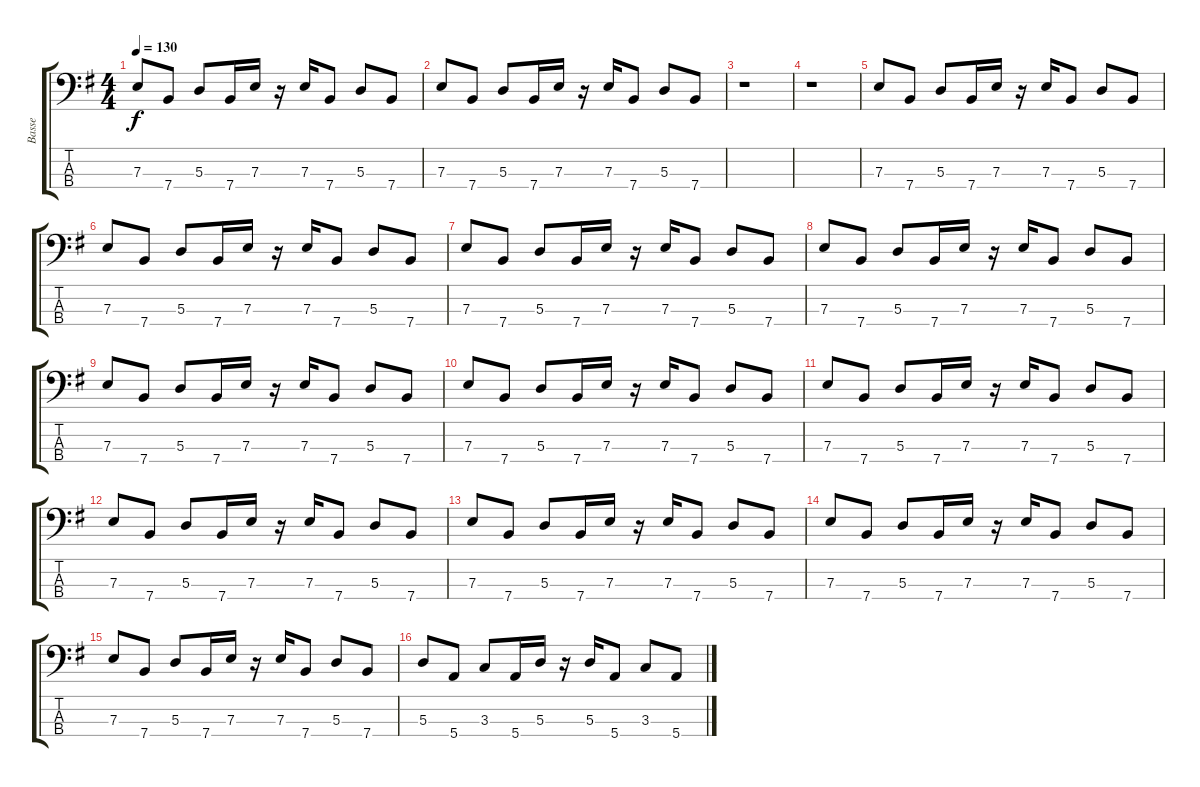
\track ("Basse" "Basse") {instrument electricbasspick}
\staff {score tabs}
\tuning (G2 D2 A1 E1) {hide}
\ts (4 4)
\tempo 130
\clef f4
\ks g
7.3.8{dy f} 7.4.8 5.3.8 7.4.16 7.3.16 r.16 7.3.16 7.4.8 5.3.8 7.4.8 |
7.3.8 7.4.8 5.3.8 7.4.16 7.3.16 r.16 7.3.16 7.4.8 5.3.8 7.4.8 |
r.1 |
r.1 |
7.3.8 7.4.8 5.3.8 7.4.16 7.3.16 r.16 7.3.16 7.4.8 5.3.8 7.4.8 |
7.3.8 7.4.8 5.3.8 7.4.16 7.3.16 r.16 7.3.16 7.4.8 5.3.8 7.4.8 |
7.3.8 7.4.8 5.3.8 7.4.16 7.3.16 r.16 7.3.16 7.4.8 5.3.8 7.4.8 |
7.3.8 7.4.8 5.3.8 7.4.16 7.3.16 r.16 7.3.16 7.4.8 5.3.8 7.4.8 |
7.3.8 7.4.8 5.3.8 7.4.16 7.3.16 r.16 7.3.16 7.4.8 5.3.8 7.4.8 |
7.3.8 7.4.8 5.3.8 7.4.16 7.3.16 r.16 7.3.16 7.4.8 5.3.8 7.4.8 |
7.3.8 7.4.8 5.3.8 7.4.16 7.3.16 r.16 7.3.16 7.4.8 5.3.8 7.4.8 |
7.3.8 7.4.8 5.3.8 7.4.16 7.3.16 r.16 7.3.16 7.4.8 5.3.8 7.4.8 |
7.3.8 7.4.8 5.3.8 7.4.16 7.3.16 r.16 7.3.16 7.4.8 5.3.8 7.4.8 |
7.3.8 7.4.8 5.3.8 7.4.16 7.3.16 r.16 7.3.16 7.4.8 5.3.8 7.4.8 |
7.3.8 7.4.8 5.3.8 7.4.16 7.3.16 r.16 7.3.16 7.4.8 5.3.8 7.4.8 |
5.3.8 5.4.8 3.3.8 5.4.16 5.3.16 r.16 5.3.16 5.4.8 3.3.8 5.4.8
